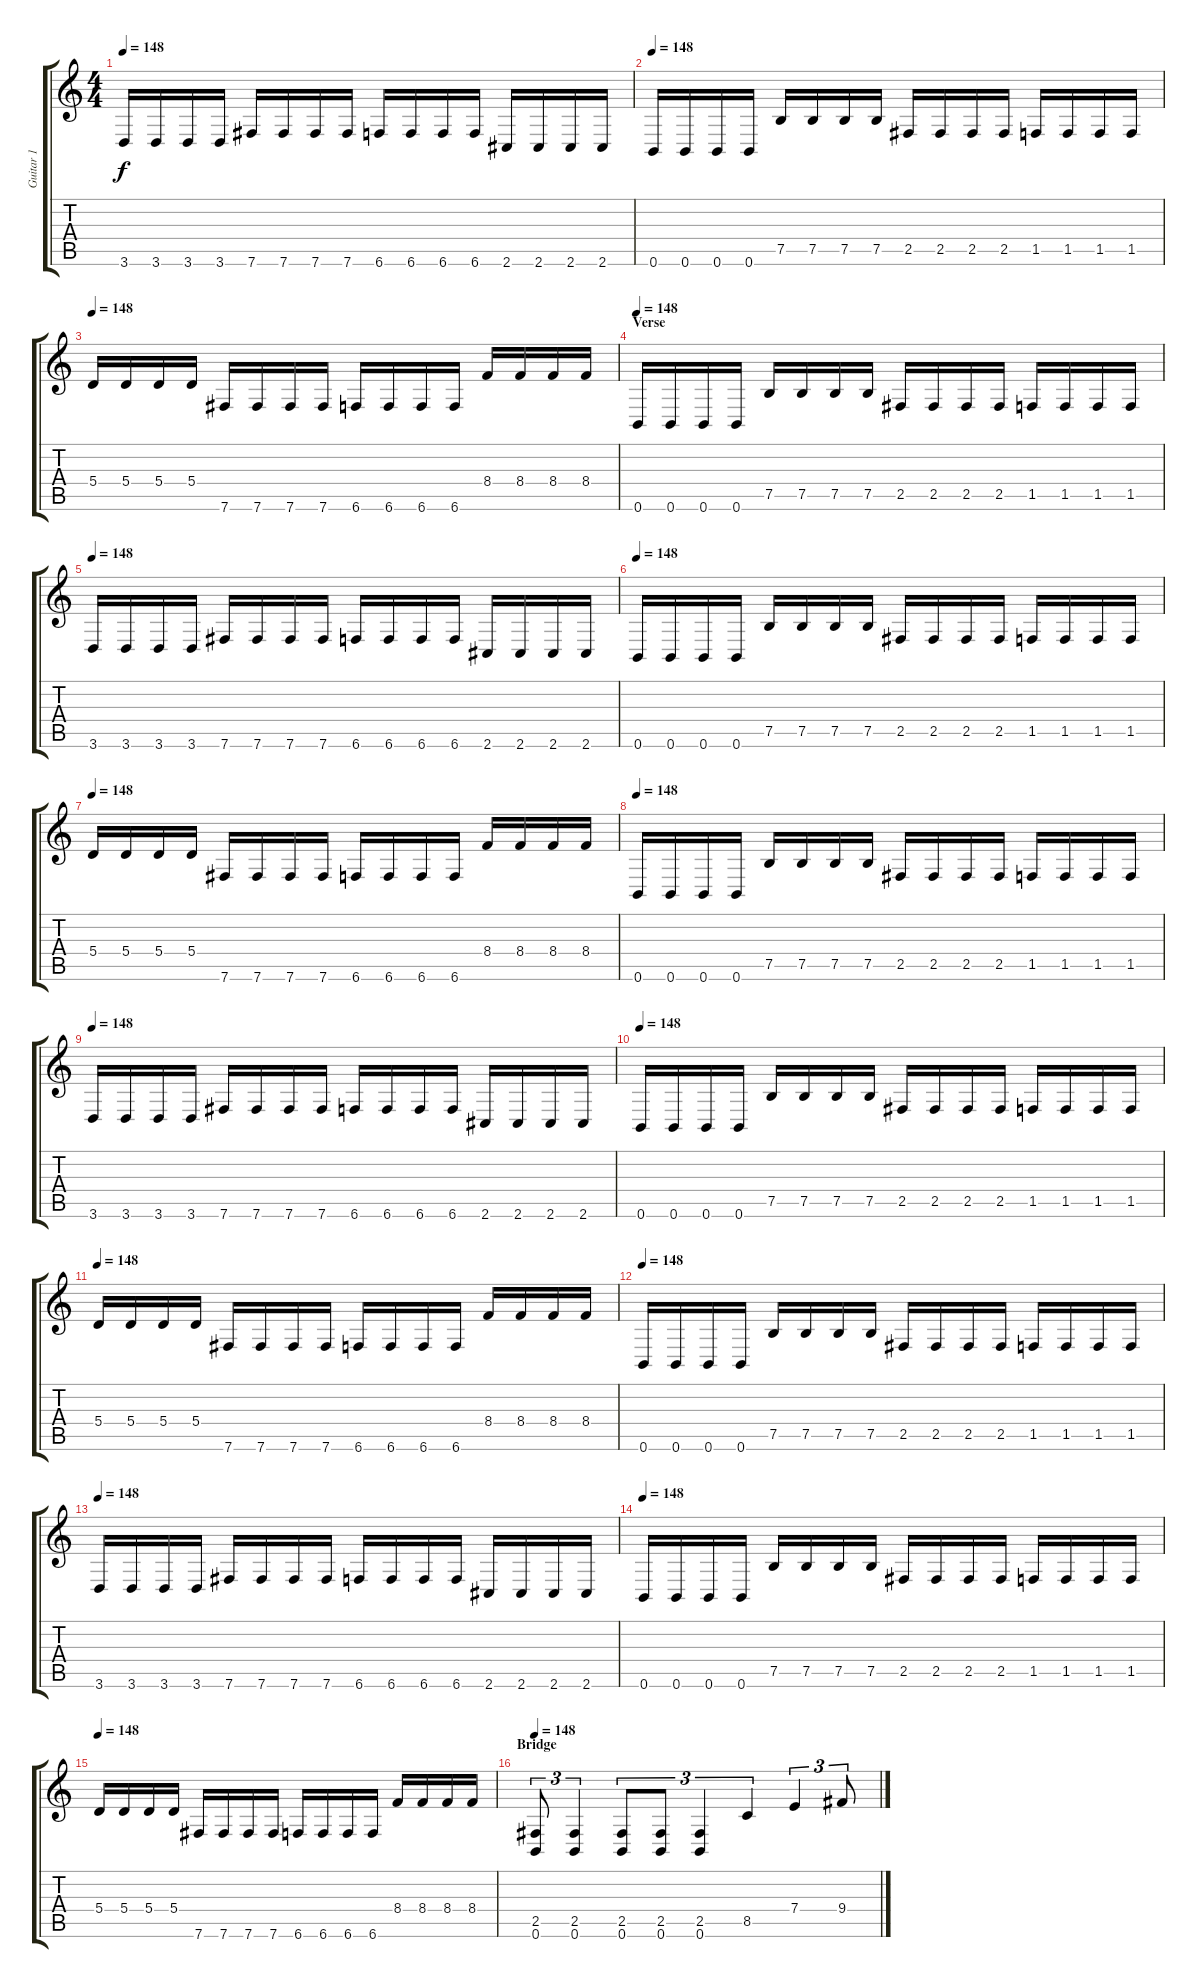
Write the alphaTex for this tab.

\track ("Guitar 1" "Guitar 1") {instrument distortionguitar}
\staff {score tabs}
\tuning (B3 Gb3 D3 A2 E2 B1) {hide}
\ts (4 4)
\tempo 148
\clef g2
\ks c
3.6.16{dy f} 3.6.16 3.6.16 3.6.16 7.6.16 7.6.16 7.6.16 7.6.16 6.6.16 6.6.16 6.6.16 6.6.16 2.6.16 2.6.16 2.6.16 2.6.16 |
\tempo 148
0.6.16 0.6.16 0.6.16 0.6.16 7.5.16 7.5.16 7.5.16 7.5.16 2.5.16 2.5.16 2.5.16 2.5.16 1.5.16 1.5.16 1.5.16 1.5.16 |
\tempo 148
5.4.16 5.4.16 5.4.16 5.4.16 7.6.16 7.6.16 7.6.16 7.6.16 6.6.16 6.6.16 6.6.16 6.6.16 8.4.16 8.4.16 8.4.16 8.4.16 |
\section ("" "Verse")
\tempo 148
0.6.16 0.6.16 0.6.16 0.6.16 7.5.16 7.5.16 7.5.16 7.5.16 2.5.16 2.5.16 2.5.16 2.5.16 1.5.16 1.5.16 1.5.16 1.5.16 |
\tempo 148
3.6.16 3.6.16 3.6.16 3.6.16 7.6.16 7.6.16 7.6.16 7.6.16 6.6.16 6.6.16 6.6.16 6.6.16 2.6.16 2.6.16 2.6.16 2.6.16 |
\tempo 148
0.6.16 0.6.16 0.6.16 0.6.16 7.5.16 7.5.16 7.5.16 7.5.16 2.5.16 2.5.16 2.5.16 2.5.16 1.5.16 1.5.16 1.5.16 1.5.16 |
\tempo 148
5.4.16 5.4.16 5.4.16 5.4.16 7.6.16 7.6.16 7.6.16 7.6.16 6.6.16 6.6.16 6.6.16 6.6.16 8.4.16 8.4.16 8.4.16 8.4.16 |
\tempo 148
0.6.16 0.6.16 0.6.16 0.6.16 7.5.16 7.5.16 7.5.16 7.5.16 2.5.16 2.5.16 2.5.16 2.5.16 1.5.16 1.5.16 1.5.16 1.5.16 |
\tempo 148
3.6.16 3.6.16 3.6.16 3.6.16 7.6.16 7.6.16 7.6.16 7.6.16 6.6.16 6.6.16 6.6.16 6.6.16 2.6.16 2.6.16 2.6.16 2.6.16 |
\tempo 148
0.6.16 0.6.16 0.6.16 0.6.16 7.5.16 7.5.16 7.5.16 7.5.16 2.5.16 2.5.16 2.5.16 2.5.16 1.5.16 1.5.16 1.5.16 1.5.16 |
\tempo 148
5.4.16 5.4.16 5.4.16 5.4.16 7.6.16 7.6.16 7.6.16 7.6.16 6.6.16 6.6.16 6.6.16 6.6.16 8.4.16 8.4.16 8.4.16 8.4.16 |
\tempo 148
0.6.16 0.6.16 0.6.16 0.6.16 7.5.16 7.5.16 7.5.16 7.5.16 2.5.16 2.5.16 2.5.16 2.5.16 1.5.16 1.5.16 1.5.16 1.5.16 |
\tempo 148
3.6.16 3.6.16 3.6.16 3.6.16 7.6.16 7.6.16 7.6.16 7.6.16 6.6.16 6.6.16 6.6.16 6.6.16 2.6.16 2.6.16 2.6.16 2.6.16 |
\tempo 148
0.6.16 0.6.16 0.6.16 0.6.16 7.5.16 7.5.16 7.5.16 7.5.16 2.5.16 2.5.16 2.5.16 2.5.16 1.5.16 1.5.16 1.5.16 1.5.16 |
\tempo 148
5.4.16 5.4.16 5.4.16 5.4.16 7.6.16 7.6.16 7.6.16 7.6.16 6.6.16 6.6.16 6.6.16 6.6.16 8.4.16 8.4.16 8.4.16 8.4.16 |
\section ("" "Bridge")
\tempo 148
(2.5 0.6).8{tu (3 2)} (2.5 0.6).4{tu (3 2)} (2.5 0.6).8{tu (3 2)} (2.5 0.6).8{tu (3 2)} (2.5 0.6).4{tu (3 2)} 8.5.4{tu (3 2)} 7.4.4{tu (3 2)} 9.4.8{tu (3 2)}
